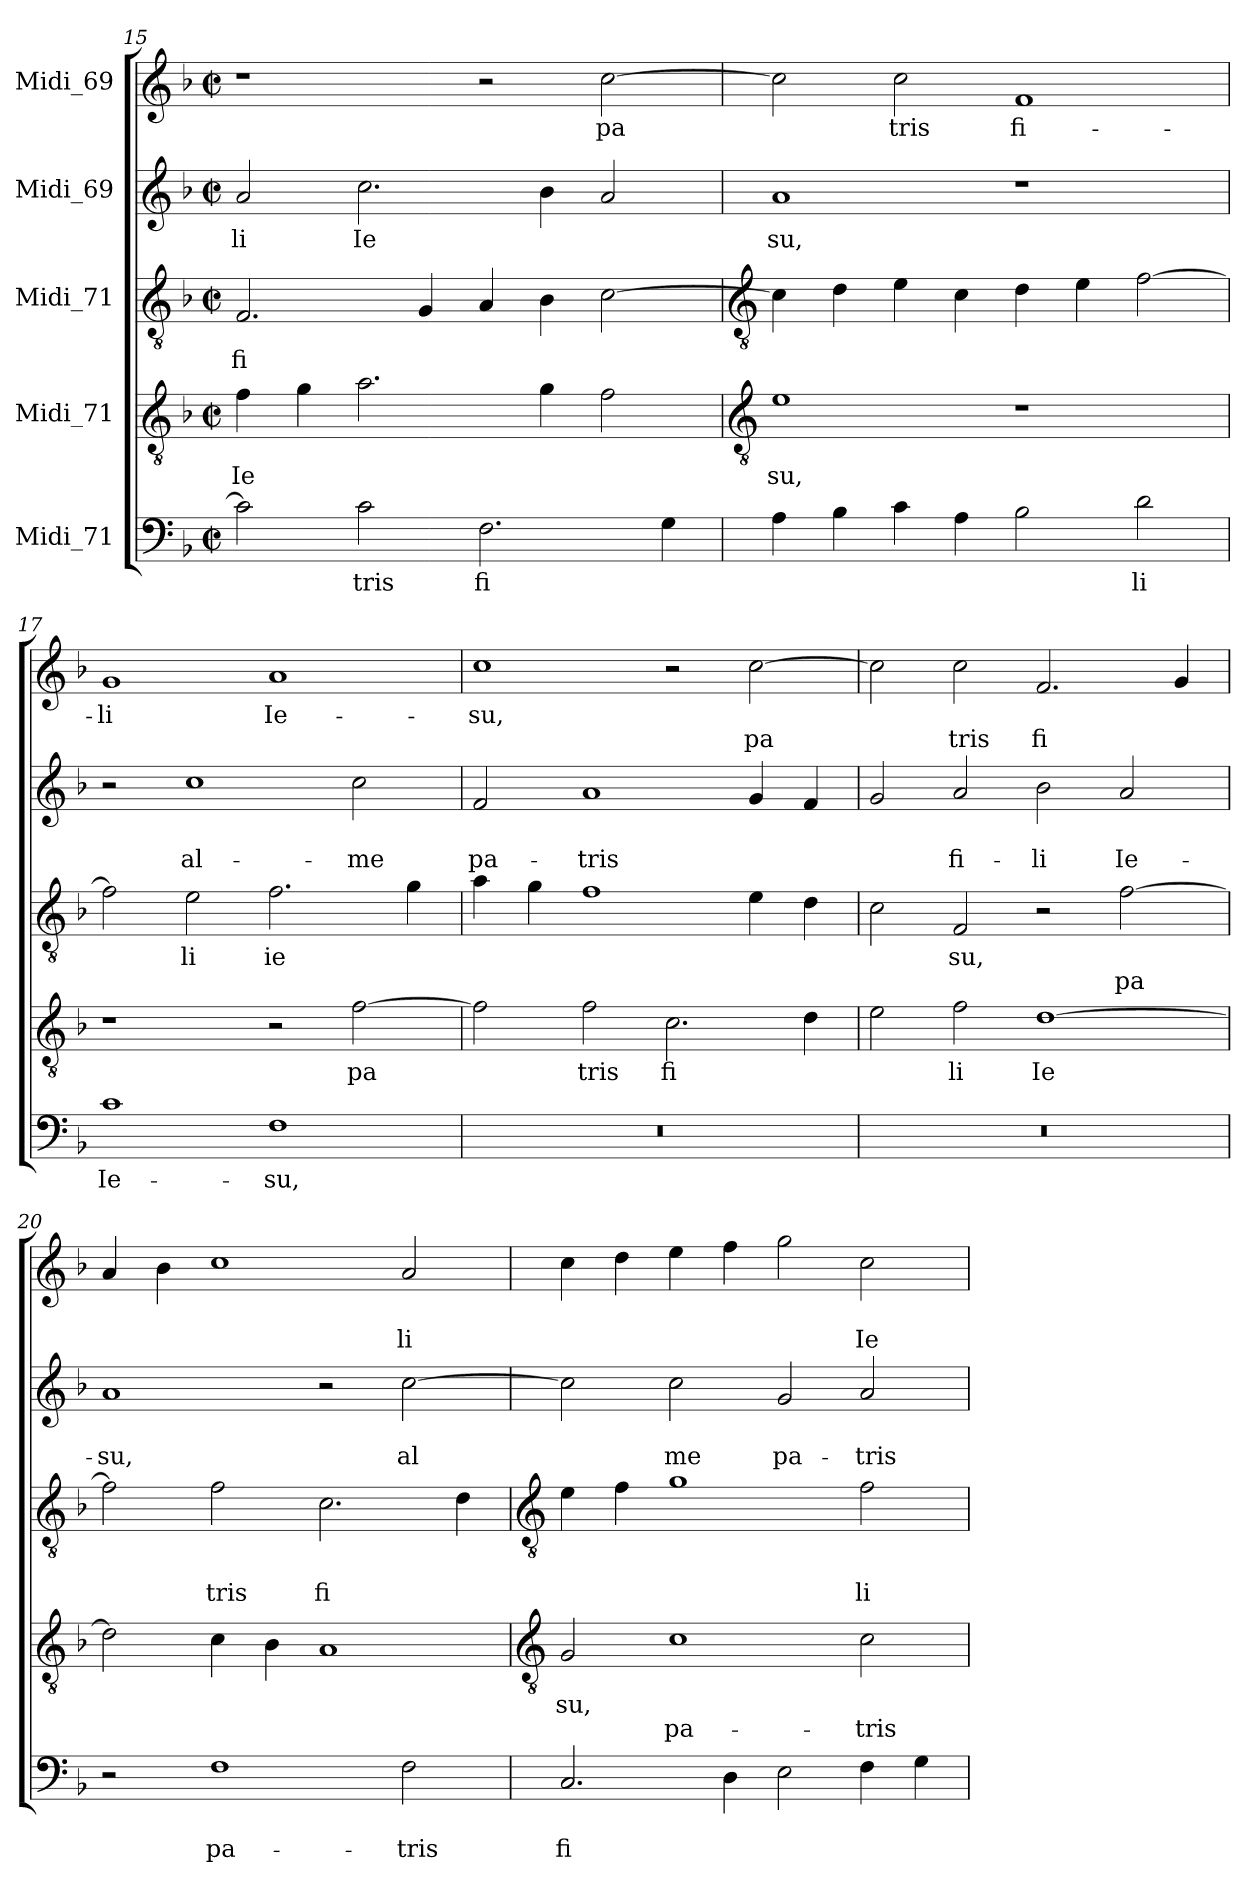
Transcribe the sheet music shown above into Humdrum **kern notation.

**kern	**text	**text	**kern	**text	**text	**kern	**text	**text	**kern	**text	**text	**kern	**text	**text
*part5	*part5	*part5	*part4	*part4	*part4	*part3	*part3	*part3	*part2	*part2	*part2	*part1	*part1	*part1
*staff5	*staff5	*staff5	*staff4	*staff4	*staff4	*staff3	*staff3	*staff3	*staff2	*staff2	*staff2	*staff1	*staff1	*staff1
*I"Midi_71	*	*	*I"Midi_71	*	*	*I"Midi_71	*	*	*I"Midi_69	*	*	*I"Midi_69	*	*
*clefF4	*	*	*clefGv2	*	*	*clefGv2	*	*	*clefG2	*	*	*clefG2	*	*
*k[b-]	*	*	*k[b-]	*	*	*k[b-]	*	*	*k[b-]	*	*	*k[b-]	*	*
*F:	*	*	*F:	*	*	*F:	*	*	*F:	*	*	*F:	*	*
*M4/2	*	*	*M4/2	*	*	*M4/2	*	*	*M4/2	*	*	*M4/2	*	*
*met(c|)	*	*	*met(c|)	*	*	*met(c|)	*	*	*met(c|)	*	*	*met(c|)	*	*
=15	=15	=15	=15	=15	=15	=15	=15	=15	=15	=15	=15	=15	=15	=15
!	!	!	!	!LO:LY:b	!	!	!LO:LY:b	!	!	!LO:LY:b	!	!	!	!
2c]	.	.	4f	Ie	.	2.F	fi	.	2a	li	.	1r	.	.
.	.	.	4g	.	.	.	.	.	.	.	.	.	.	.
!	!LO:LY:b	!	!	!	!	!	!	!	!	!LO:LY:b	!	!	!	!
2c	tris	.	2.a	.	.	.	.	.	2.cc	Ie	.	.	.	.
.	.	.	.	.	.	4G	.	.	.	.	.	.	.	.
!	!LO:LY:b	!	!	!	!	!	!	!	!	!	!	!	!	!
2.F	fi	.	.	.	.	4A	.	.	.	.	.	2r	.	.
.	.	.	4g	.	.	4B-	.	.	4b-	.	.	.	.	.
!	!	!	!	!	!	!	!	!	!	!	!	!	!LO:LY:b	!
.	.	.	2f	.	.	[2c	.	.	2a	.	.	[2cc	pa	.
4G	.	.	.	.	.	.	.	.	.	.	.	.	.	.
!!LO:LB:g=z
=16	=16	=16	=16	=16	=16	=16	=16	=16	=16	=16	=16	=16	=16	=16
*	*	*	*clefGv2	*	*	*clefGv2	*	*	*	*	*	*	*	*
!	!	!	!	!LO:LY:b	!	!	!	!	!	!LO:LY:b	!	!	!	!
4A	.	.	1e	su,	.	4c]	.	.	1a	su,	.	2cc]	.	.
4B-	.	.	.	.	.	4d	.	.	.	.	.	.	.	.
!	!	!	!	!	!	!	!	!	!	!	!	!	!LO:LY:b	!
4c	.	.	.	.	.	4e	.	.	.	.	.	2cc	tris	.
4A	.	.	.	.	.	4c	.	.	.	.	.	.	.	.
!	!	!	!	!	!	!	!	!	!	!	!	!	!LO:LY:b	!
2B-	.	.	1r	.	.	4d	.	.	1r	.	.	1f	fi-	.
.	.	.	.	.	.	4e	.	.	.	.	.	.	.	.
!	!LO:LY:b	!	!	!	!	!	!	!	!	!	!	!	!	!
2d	li	.	.	.	.	[2f	.	.	.	.	.	.	.	.
=17	=17	=17	=17	=17	=17	=17	=17	=17	=17	=17	=17	=17	=17	=17
!	!LO:LY:b	!	!	!	!	!	!	!	!	!	!	!	!LO:LY:b	!
1c	Ie-	.	1r	.	.	2f]	.	.	2r	.	.	1g	-li	.
!	!	!	!	!	!	!	!LO:LY:b	!	!	!	!LO:LY:b	!	!	!
.	.	.	.	.	.	2e	li	.	1cc	.	al-	.	.	.
!	!LO:LY:b	!	!	!	!	!	!LO:LY:b	!	!	!	!	!	!LO:LY:b	!
1F	-su,	.	2r	.	.	2.f	ie	.	.	.	.	1a	Ie-	.
!	!	!	!	!LO:LY:b	!	!	!	!	!	!	!LO:LY:b	!	!	!
.	.	.	[2f	pa	.	.	.	.	2cc	.	-me	.	.	.
.	.	.	.	.	.	4g	.	.	.	.	.	.	.	.
=18	=18	=18	=18	=18	=18	=18	=18	=18	=18	=18	=18	=18	=18	=18
!	!	!	!	!	!	!	!	!	!	!	!LO:LY:b	!	!LO:LY:b	!
0r	.	.	2f]	.	.	4a	.	.	2f	.	pa-	1cc	-su,	.
.	.	.	.	.	.	4g	.	.	.	.	.	.	.	.
!	!	!	!	!LO:LY:b	!	!	!	!	!	!	!LO:LY:b	!	!	!
.	.	.	2f	tris	.	1f	.	.	1a	.	-tris	.	.	.
!	!	!	!	!LO:LY:b	!	!	!	!	!	!	!	!	!	!
.	.	.	2.c	fi	.	.	.	.	.	.	.	2r	.	.
!	!	!	!	!	!	!	!	!	!	!	!	!	!	!LO:LY:b
.	.	.	.	.	.	4e	.	.	4g	.	.	[2cc	.	pa
.	.	.	4d	.	.	4d	.	.	4f	.	.	.	.	.
=19	=19	=19	=19	=19	=19	=19	=19	=19	=19	=19	=19	=19	=19	=19
0r	.	.	2e	.	.	2c	.	.	2g	.	.	2cc]	.	.
!	!	!	!	!LO:LY:b	!	!	!LO:LY:b	!	!	!	!LO:LY:b	!	!	!LO:LY:b
.	.	.	2f	li	.	2F	su,	.	2a	.	fi-	2cc	.	tris
!	!	!	!	!LO:LY:b	!	!	!	!	!	!	!LO:LY:b	!	!	!LO:LY:b
.	.	.	[1d	Ie	.	2r	.	.	2b-	.	-li	2.f	.	fi
!	!	!	!	!	!	!	!	!LO:LY:b	!	!	!LO:LY:b	!	!	!
.	.	.	.	.	.	[2f	.	pa	2a	.	Ie-	.	.	.
.	.	.	.	.	.	.	.	.	.	.	.	4g	.	.
=20	=20	=20	=20	=20	=20	=20	=20	=20	=20	=20	=20	=20	=20	=20
!	!	!	!	!	!	!	!	!	!	!	!LO:LY:b	!	!	!
2r	.	.	2d]	.	.	2f]	.	.	1a	.	-su,	4a	.	.
.	.	.	.	.	.	.	.	.	.	.	.	4b-	.	.
!	!	!LO:LY:b	!	!	!	!	!	!LO:LY:b	!	!	!	!	!	!
1F	.	pa-	4c	.	.	2f	.	tris	.	.	.	1cc	.	.
.	.	.	4B-	.	.	.	.	.	.	.	.	.	.	.
!	!	!	!	!	!	!	!	!LO:LY:b	!	!	!	!	!	!
.	.	.	1A	.	.	2.c	.	fi	2r	.	.	.	.	.
!	!	!LO:LY:b	!	!	!	!	!	!	!	!	!LO:LY:b	!	!	!LO:LY:b
2F	.	-tris	.	.	.	.	.	.	[2cc	.	al	2a	.	li
.	.	.	.	.	.	4d	.	.	.	.	.	.	.	.
!!LO:LB:g=z
=21	=21	=21	=21	=21	=21	=21	=21	=21	=21	=21	=21	=21	=21	=21
*	*	*	*clefGv2	*	*	*clefGv2	*	*	*	*	*	*	*	*
!	!	!LO:LY:b	!	!LO:LY:b	!	!	!	!	!	!	!	!	!	!
2.C	.	fi	2G	su,	.	4e	.	.	2cc]	.	.	4cc	.	.
.	.	.	.	.	.	4f	.	.	.	.	.	4dd	.	.
!	!	!	!	!	!LO:LY:b	!	!	!	!	!	!LO:LY:b	!	!	!
.	.	.	1c	.	pa-	1g	.	.	2cc	.	me	4ee	.	.
4D	.	.	.	.	.	.	.	.	.	.	.	4ff	.	.
!	!	!	!	!	!	!	!	!	!	!	!LO:LY:b	!	!	!
2E	.	.	.	.	.	.	.	.	2g	.	pa-	2gg	.	.
!	!	!	!	!	!LO:LY:b	!	!	!LO:LY:b	!	!	!LO:LY:b	!	!	!LO:LY:b
4F	.	.	2c	.	-tris	2f	.	li	2a	.	-tris	2cc	.	Ie-
4G	.	.	.	.	.	.	.	.	.	.	.	.	.	.
=	=	=	=	=	=	=	=	=	=	=	=	=	=	=
*-	*-	*-	*-	*-	*-	*-	*-	*-	*-	*-	*-	*-	*-	*-
